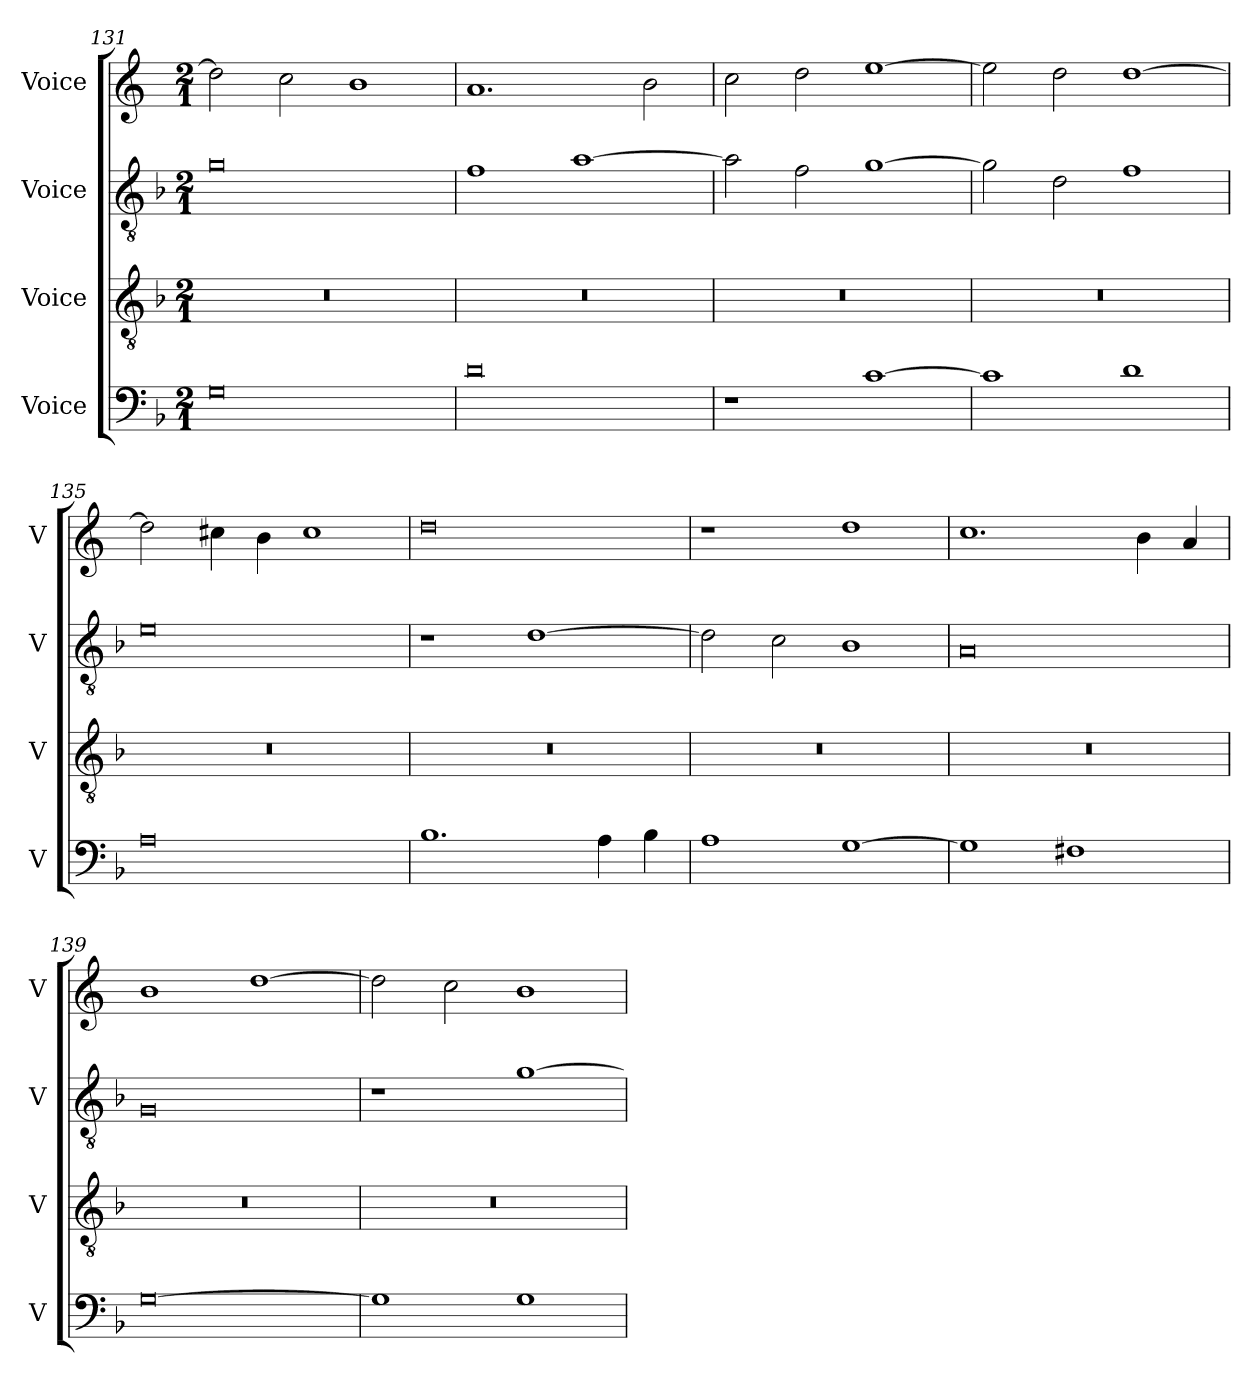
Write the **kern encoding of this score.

**kern	**kern	**kern	**kern
*part4	*part3	*part2	*part1
*staff4	*staff3	*staff2	*staff1
*I"Voice	*I"Voice	*I"Voice	*I"Voice
*I'V	*I'V	*I'V	*I'V
!!LO:LB:g=z
*clefF4	*clefGv2	*clefGv2	*clefG2
*k[b-]	*k[b-]	*k[b-]	*k[]
*M2/1	*M2/1	*M2/1	*M2/1
=131	=131	=131	=131
0G	0r	0g	2dd\]
.	.	.	2cc\
.	.	.	1b
=132	=132	=132	=132
0d	0r	1f	1.a
.	.	[1a	.
.	.	.	2b\
=133	=133	=133	=133
1r	0r	2a\]	2cc\
.	.	2f\	2dd\
[1c	.	[1g	[1ee
=134	=134	=134	=134
1c]	0r	2g\]	2ee\]
.	.	2d\	2dd\
1d	.	1f	[1dd
!!LO:LB:g=z
=135	=135	=135	=135
0A	0r	0e	2dd\]
.	.	.	4cc#X\
.	.	.	4b\
.	.	.	1cc#
=136	=136	=136	=136
1.B-	0r	1r	0dd
.	.	[1d	.
4A\	.	.	.
4B-\	.	.	.
=137	=137	=137	=137
1A	0r	2d\]	1r
.	.	2c\	.
[1G	.	1B-	1dd
=138	=138	=138	=138
1G]	0r	0A	1.cc
1F#X	.	.	.
.	.	.	4b\
.	.	.	4a/
!!LO:LB:g=z
=139	=139	=139	=139
[0G	0r	0G	1b
.	.	.	[1dd
=140	=140	=140	=140
1G]	0r	1r	2dd\]
.	.	.	2cc\
1G	.	[1g	1b
=	=	=	=
*-	*-	*-	*-
